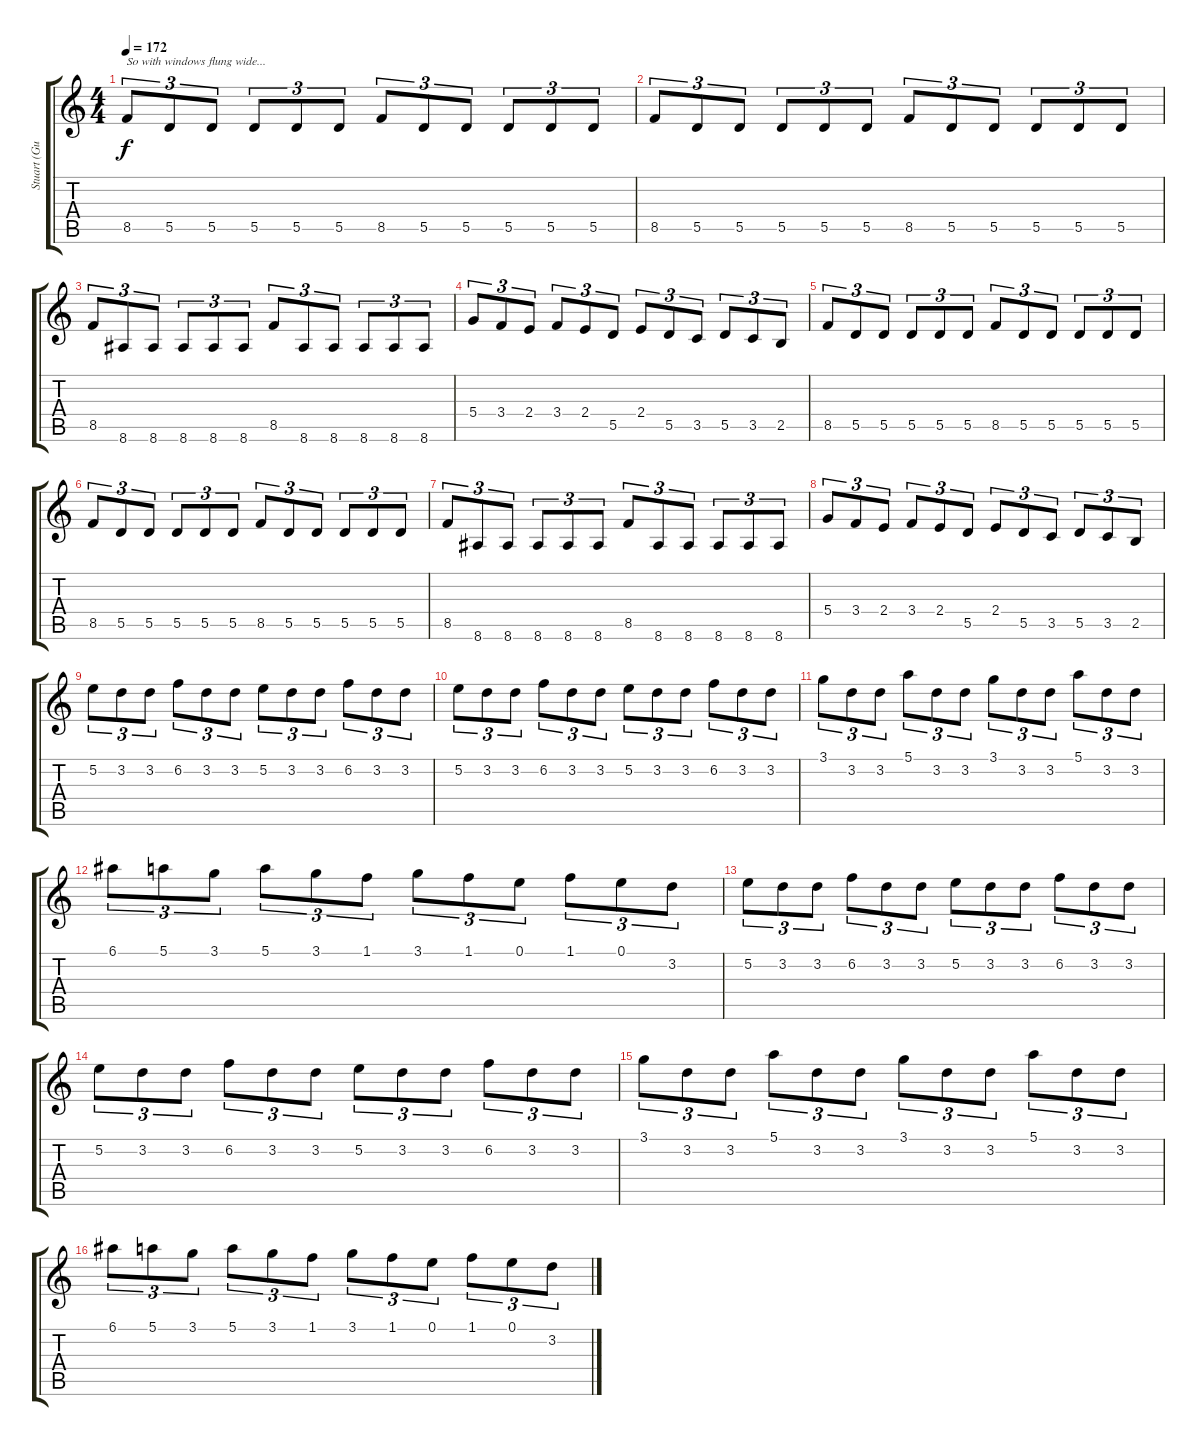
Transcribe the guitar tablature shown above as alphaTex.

\track ("Stuart (Guitar)" "Stuart (Gu") {instrument distortionguitar}
\staff {score tabs}
\tuning (E4 B3 G3 D3 A2 D2) {hide}
\ts (4 4)
\tempo 172
\clef g2
\ks c
8.5.8{tu (3 2) txt "So with windows flung wide..." dy f} 5.5.8{tu (3 2)} 5.5.8{tu (3 2)} 5.5.8{tu (3 2)} 5.5.8{tu (3 2)} 5.5.8{tu (3 2)} 8.5.8{tu (3 2)} 5.5.8{tu (3 2)} 5.5.8{tu (3 2)} 5.5.8{tu (3 2)} 5.5.8{tu (3 2)} 5.5.8{tu (3 2)} |
8.5.8{tu (3 2)} 5.5.8{tu (3 2)} 5.5.8{tu (3 2)} 5.5.8{tu (3 2)} 5.5.8{tu (3 2)} 5.5.8{tu (3 2)} 8.5.8{tu (3 2)} 5.5.8{tu (3 2)} 5.5.8{tu (3 2)} 5.5.8{tu (3 2)} 5.5.8{tu (3 2)} 5.5.8{tu (3 2)} |
8.5.8{tu (3 2)} 8.6.8{tu (3 2)} 8.6.8{tu (3 2)} 8.6.8{tu (3 2)} 8.6.8{tu (3 2)} 8.6.8{tu (3 2)} 8.5.8{tu (3 2)} 8.6.8{tu (3 2)} 8.6.8{tu (3 2)} 8.6.8{tu (3 2)} 8.6.8{tu (3 2)} 8.6.8{tu (3 2)} |
5.4.8{tu (3 2)} 3.4.8{tu (3 2)} 2.4.8{tu (3 2)} 3.4.8{tu (3 2)} 2.4.8{tu (3 2)} 5.5.8{tu (3 2)} 2.4.8{tu (3 2)} 5.5.8{tu (3 2)} 3.5.8{tu (3 2)} 5.5.8{tu (3 2)} 3.5.8{tu (3 2)} 2.5.8{tu (3 2)} |
8.5.8{tu (3 2)} 5.5.8{tu (3 2)} 5.5.8{tu (3 2)} 5.5.8{tu (3 2)} 5.5.8{tu (3 2)} 5.5.8{tu (3 2)} 8.5.8{tu (3 2)} 5.5.8{tu (3 2)} 5.5.8{tu (3 2)} 5.5.8{tu (3 2)} 5.5.8{tu (3 2)} 5.5.8{tu (3 2)} |
8.5.8{tu (3 2)} 5.5.8{tu (3 2)} 5.5.8{tu (3 2)} 5.5.8{tu (3 2)} 5.5.8{tu (3 2)} 5.5.8{tu (3 2)} 8.5.8{tu (3 2)} 5.5.8{tu (3 2)} 5.5.8{tu (3 2)} 5.5.8{tu (3 2)} 5.5.8{tu (3 2)} 5.5.8{tu (3 2)} |
8.5.8{tu (3 2)} 8.6.8{tu (3 2)} 8.6.8{tu (3 2)} 8.6.8{tu (3 2)} 8.6.8{tu (3 2)} 8.6.8{tu (3 2)} 8.5.8{tu (3 2)} 8.6.8{tu (3 2)} 8.6.8{tu (3 2)} 8.6.8{tu (3 2)} 8.6.8{tu (3 2)} 8.6.8{tu (3 2)} |
5.4.8{tu (3 2)} 3.4.8{tu (3 2)} 2.4.8{tu (3 2)} 3.4.8{tu (3 2)} 2.4.8{tu (3 2)} 5.5.8{tu (3 2)} 2.4.8{tu (3 2)} 5.5.8{tu (3 2)} 3.5.8{tu (3 2)} 5.5.8{tu (3 2)} 3.5.8{tu (3 2)} 2.5.8{tu (3 2)} |
5.2.8{tu (3 2)} 3.2.8{tu (3 2)} 3.2.8{tu (3 2)} 6.2.8{tu (3 2)} 3.2.8{tu (3 2)} 3.2.8{tu (3 2)} 5.2.8{tu (3 2)} 3.2.8{tu (3 2)} 3.2.8{tu (3 2)} 6.2.8{tu (3 2)} 3.2.8{tu (3 2)} 3.2.8{tu (3 2)} |
5.2.8{tu (3 2)} 3.2.8{tu (3 2)} 3.2.8{tu (3 2)} 6.2.8{tu (3 2)} 3.2.8{tu (3 2)} 3.2.8{tu (3 2)} 5.2.8{tu (3 2)} 3.2.8{tu (3 2)} 3.2.8{tu (3 2)} 6.2.8{tu (3 2)} 3.2.8{tu (3 2)} 3.2.8{tu (3 2)} |
3.1.8{tu (3 2)} 3.2.8{tu (3 2)} 3.2.8{tu (3 2)} 5.1.8{tu (3 2)} 3.2.8{tu (3 2)} 3.2.8{tu (3 2)} 3.1.8{tu (3 2)} 3.2.8{tu (3 2)} 3.2.8{tu (3 2)} 5.1.8{tu (3 2)} 3.2.8{tu (3 2)} 3.2.8{tu (3 2)} |
6.1.8{tu (3 2)} 5.1.8{tu (3 2)} 3.1.8{tu (3 2)} 5.1.8{tu (3 2)} 3.1.8{tu (3 2)} 1.1.8{tu (3 2)} 3.1.8{tu (3 2)} 1.1.8{tu (3 2)} 0.1.8{tu (3 2)} 1.1.8{tu (3 2)} 0.1.8{tu (3 2)} 3.2.8{tu (3 2)} |
5.2.8{tu (3 2)} 3.2.8{tu (3 2)} 3.2.8{tu (3 2)} 6.2.8{tu (3 2)} 3.2.8{tu (3 2)} 3.2.8{tu (3 2)} 5.2.8{tu (3 2)} 3.2.8{tu (3 2)} 3.2.8{tu (3 2)} 6.2.8{tu (3 2)} 3.2.8{tu (3 2)} 3.2.8{tu (3 2)} |
5.2.8{tu (3 2)} 3.2.8{tu (3 2)} 3.2.8{tu (3 2)} 6.2.8{tu (3 2)} 3.2.8{tu (3 2)} 3.2.8{tu (3 2)} 5.2.8{tu (3 2)} 3.2.8{tu (3 2)} 3.2.8{tu (3 2)} 6.2.8{tu (3 2)} 3.2.8{tu (3 2)} 3.2.8{tu (3 2)} |
3.1.8{tu (3 2)} 3.2.8{tu (3 2)} 3.2.8{tu (3 2)} 5.1.8{tu (3 2)} 3.2.8{tu (3 2)} 3.2.8{tu (3 2)} 3.1.8{tu (3 2)} 3.2.8{tu (3 2)} 3.2.8{tu (3 2)} 5.1.8{tu (3 2)} 3.2.8{tu (3 2)} 3.2.8{tu (3 2)} |
6.1.8{tu (3 2)} 5.1.8{tu (3 2)} 3.1.8{tu (3 2)} 5.1.8{tu (3 2)} 3.1.8{tu (3 2)} 1.1.8{tu (3 2)} 3.1.8{tu (3 2)} 1.1.8{tu (3 2)} 0.1.8{tu (3 2)} 1.1.8{tu (3 2)} 0.1.8{tu (3 2)} 3.2.8{tu (3 2)}
